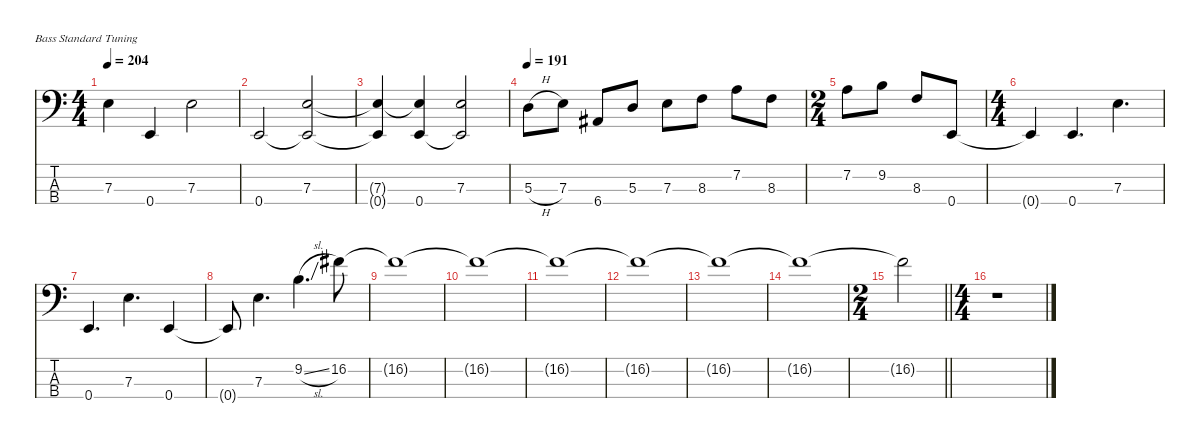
\defaultSystemsLayout 4
\hideDynamics
\bracketExtendMode nobrackets
\singleTrackTrackNamePolicy hidden
\multiTrackTrackNamePolicy hidden
\firstSystemTrackNameMode fullname
\firstSystemTrackNameOrientation horizontal
\otherSystemsTrackNameOrientation horizontal
\track ("Bass" "el.bs.") {instrument electricbassfinger}
\staff {score tabs}
\tuning (G2 D2 A1 E1)
\ts (4 4)
\tempo 204
\clef f4
\ks c
7.3{t}.4{dy f beam Down} 0.4.4{dy ff beam Up} 7.3.2{beam Down} |
0.4.2{dy f beam Up} (7.3 0.4{t}).2{dy ff beam Up} |
(7.3{t} 0.4{t}).4{dy f beam Up} (7.3{t} 0.4).4{beam Up} (7.3 0.4{t}).2{dy ff beam Up} |
\beaming (8 3 2 2 1)
\tempo 191
5.3{h}.8{dy f beam Down beam merge} 7.3.8{beam Down beam split} 6.4{acc #}.8{beam Up beam merge} 5.3.8{beam Up beam split} 7.3.8{beam Down beam merge} 8.3.8{beam Down beam split} 7.2.8{beam Down beam merge} 8.3.8{beam Down} |
\ts (2 4)
\beaming (8 4)
7.2.8{beam Down} 9.2.8{beam Down beam split} 8.3.8{beam Up} 0.4.8{dy mf beam Up} |
\ts (4 4)
\beaming (8 2 2 2 2)
0.4{t}.4{dy f beam Up} 0.4.4{d beam Up} 7.3.4{d beam Down} |
0.4.4{d beam Up} 7.3.4{d beam Down} 0.4.4{beam Up} |
0.4{t}.8{beam Up} 7.3.4{d beam Down} 9.2{sl}.4{d dy ff beam Down} 16.2{acc #}.8{beam Down} |
16.2{t acc #}.1{beam Down} |
16.2{t acc #}.1{dy f beam Down} |
16.2{t acc #}.1{beam Down} |
16.2{t acc #}.1{beam Down} |
16.2{t acc #}.1{beam Down} |
16.2{t acc #}.1{beam Down} |
\ts (2 4)
\beaming (8 2 2)
\barLineRight lightlight
16.2{t acc #}.2{beam Down} |
\ts (4 4)
\beaming (8 2 2 2 2)
r.1{beam Down}
